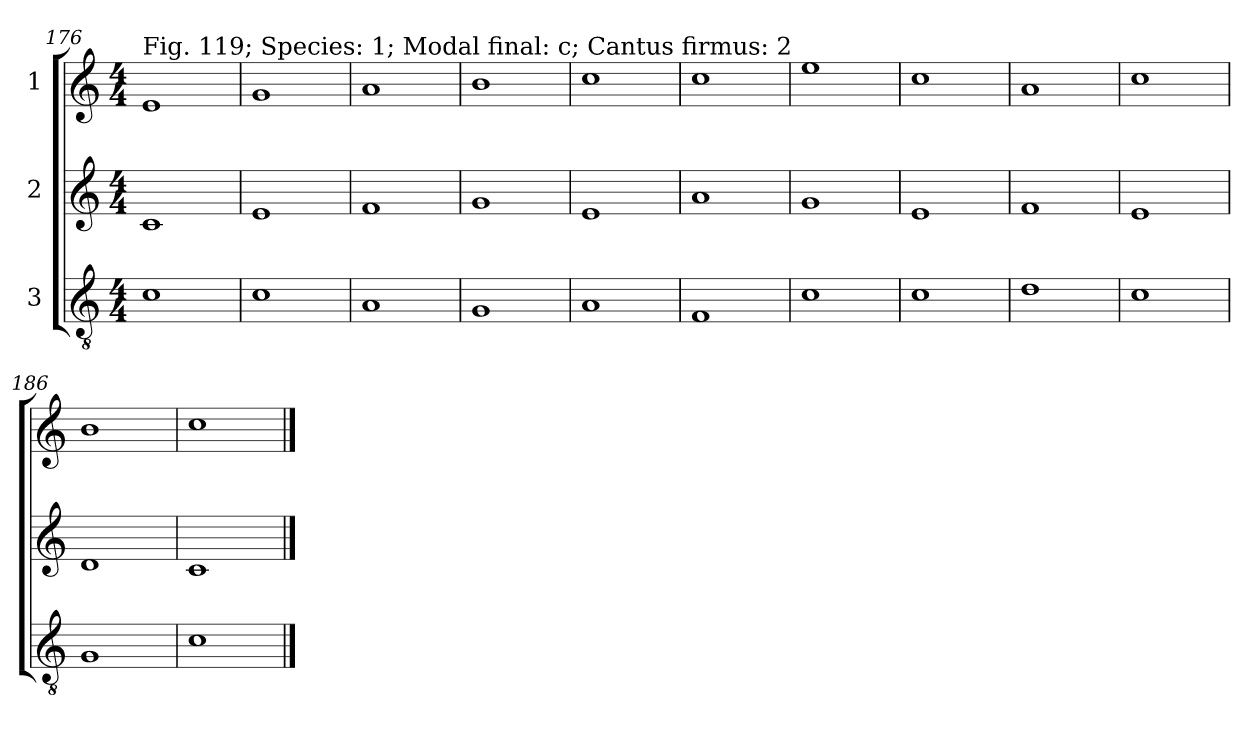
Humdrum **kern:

**kern	**kern	**kern
*part3	*part2	*part1
*staff3	*staff2	*staff1
*I"3	*I"2	*I"1
!!LO:LB:g=z
*clefGv2	*clefG2	*clefG2
*k[]	*k[]	*k[]
*M4/4	*M4/4	*M4/4
=176	=176	=176
!	!	!LO:TX:a:t=Fig. 119; Species&colon; 1; Modal final&colon; c; Cantus firmus&colon; 2
1c	1c	1e
=177	=177	=177
1c	1e	1g
=178	=178	=178
1A	1f	1a
=179	=179	=179
1G	1g	1b
=180	=180	=180
1A	1e	1cc
=181	=181	=181
1F	1a	1cc
=182	=182	=182
1c	1g	1ee
=183	=183	=183
1c	1e	1cc
=184	=184	=184
1d	1f	1a
=185	=185	=185
1c	1e	1cc
=186	=186	=186
1G	1d	1b
=187	=187	=187
1c	1c	1cc
==	==	==
*-	*-	*-
